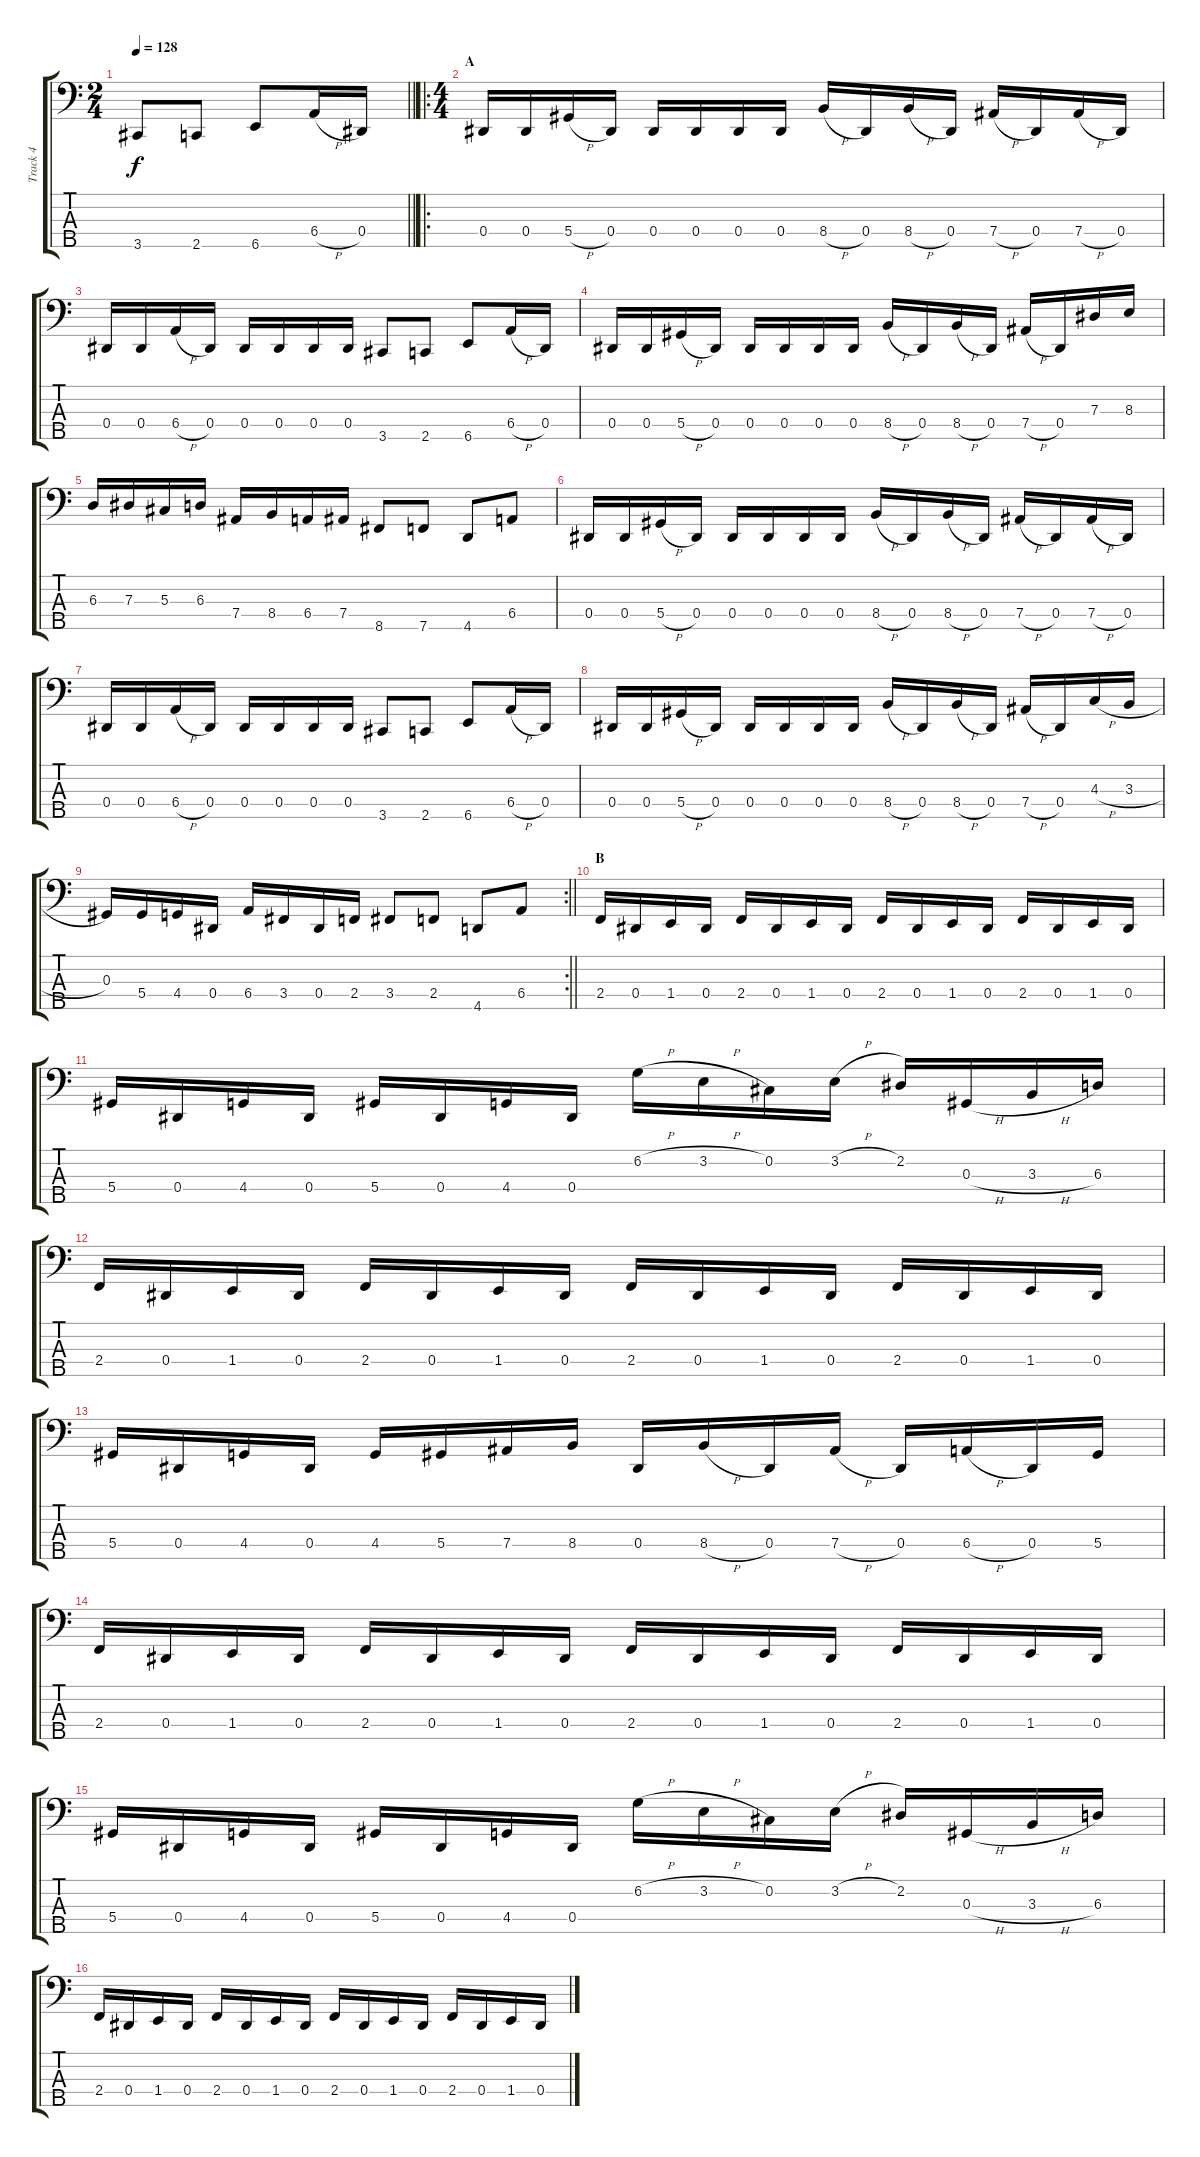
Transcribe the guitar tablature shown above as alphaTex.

\track ("Track 4" "Track 4") {instrument electricbassfinger}
\staff {score tabs}
\tuning (Gb2 Db2 Ab1 Eb1 Bb0) {hide}
\ts (2 4)
\tempo 128
\clef f4
\barLineRight lightlight
\ks c
3.5.8{dy f instrument electricbassfinger} 2.5.8 6.5.8 6.4{h}.16 0.4.16 |
\ro
\ts (4 4)
\section ("" "A")
0.4.16 0.4.16 5.4{h}.16 0.4.16 0.4.16 0.4.16 0.4.16 0.4.16 8.4{h}.16 0.4.16 8.4{h}.16 0.4.16 7.4{h}.16 0.4.16 7.4{h}.16 0.4.16 |
0.4.16 0.4.16 6.4{h}.16 0.4.16 0.4.16 0.4.16 0.4.16 0.4.16 3.5.8 2.5.8 6.5.8 6.4{h}.16 0.4.16 |
0.4.16 0.4.16 5.4{h}.16 0.4.16 0.4.16 0.4.16 0.4.16 0.4.16 8.4{h}.16 0.4.16 8.4{h}.16 0.4.16 7.4{h}.16 0.4.16 7.3.16 8.3.16 |
6.3.16 7.3.16 5.3.16 6.3.16 7.4.16 8.4.16 6.4.16 7.4.16 8.5.8 7.5.8 4.5.8 6.4.8 |
0.4.16 0.4.16 5.4{h}.16 0.4.16 0.4.16 0.4.16 0.4.16 0.4.16 8.4{h}.16 0.4.16 8.4{h}.16 0.4.16 7.4{h}.16 0.4.16 7.4{h}.16 0.4.16 |
0.4.16 0.4.16 6.4{h}.16 0.4.16 0.4.16 0.4.16 0.4.16 0.4.16 3.5.8 2.5.8 6.5.8 6.4{h}.16 0.4.16 |
0.4.16 0.4.16 5.4{h}.16 0.4.16 0.4.16 0.4.16 0.4.16 0.4.16 8.4{h}.16 0.4.16 8.4{h}.16 0.4.16 7.4{h}.16 0.4.16 4.3{h}.16 3.3{h}.16 |
\rc 2
\barLineRight lightlight
0.3.16 5.4.16 4.4.16 0.4.16 6.4.16 3.4.16 0.4.16 2.4.16 3.4.8 2.4.8 4.5.8 6.4.8 |
\section ("" "B")
2.4.16 0.4.16 1.4.16 0.4.16 2.4.16 0.4.16 1.4.16 0.4.16 2.4.16 0.4.16 1.4.16 0.4.16 2.4.16 0.4.16 1.4.16 0.4.16 |
5.4.16 0.4.16 4.4.16 0.4.16 5.4.16 0.4.16 4.4.16 0.4.16 6.2{h}.16 3.2{h}.16 0.2.16 3.2{h}.16 2.2.16 0.3{h}.16 3.3{h}.16 6.3.16 |
2.4.16 0.4.16 1.4.16 0.4.16 2.4.16 0.4.16 1.4.16 0.4.16 2.4.16 0.4.16 1.4.16 0.4.16 2.4.16 0.4.16 1.4.16 0.4.16 |
5.4.16 0.4.16 4.4.16 0.4.16 4.4.16 5.4.16 7.4.16 8.4.16 0.4.16 8.4{h}.16 0.4.16 7.4{h}.16 0.4.16 6.4{h}.16 0.4.16 5.4.16 |
2.4.16 0.4.16 1.4.16 0.4.16 2.4.16 0.4.16 1.4.16 0.4.16 2.4.16 0.4.16 1.4.16 0.4.16 2.4.16 0.4.16 1.4.16 0.4.16 |
5.4.16 0.4.16 4.4.16 0.4.16 5.4.16 0.4.16 4.4.16 0.4.16 6.2{h}.16 3.2{h}.16 0.2.16 3.2{h}.16 2.2.16 0.3{h}.16 3.3{h}.16 6.3.16 |
2.4.16 0.4.16 1.4.16 0.4.16 2.4.16 0.4.16 1.4.16 0.4.16 2.4.16 0.4.16 1.4.16 0.4.16 2.4.16 0.4.16 1.4.16 0.4.16
